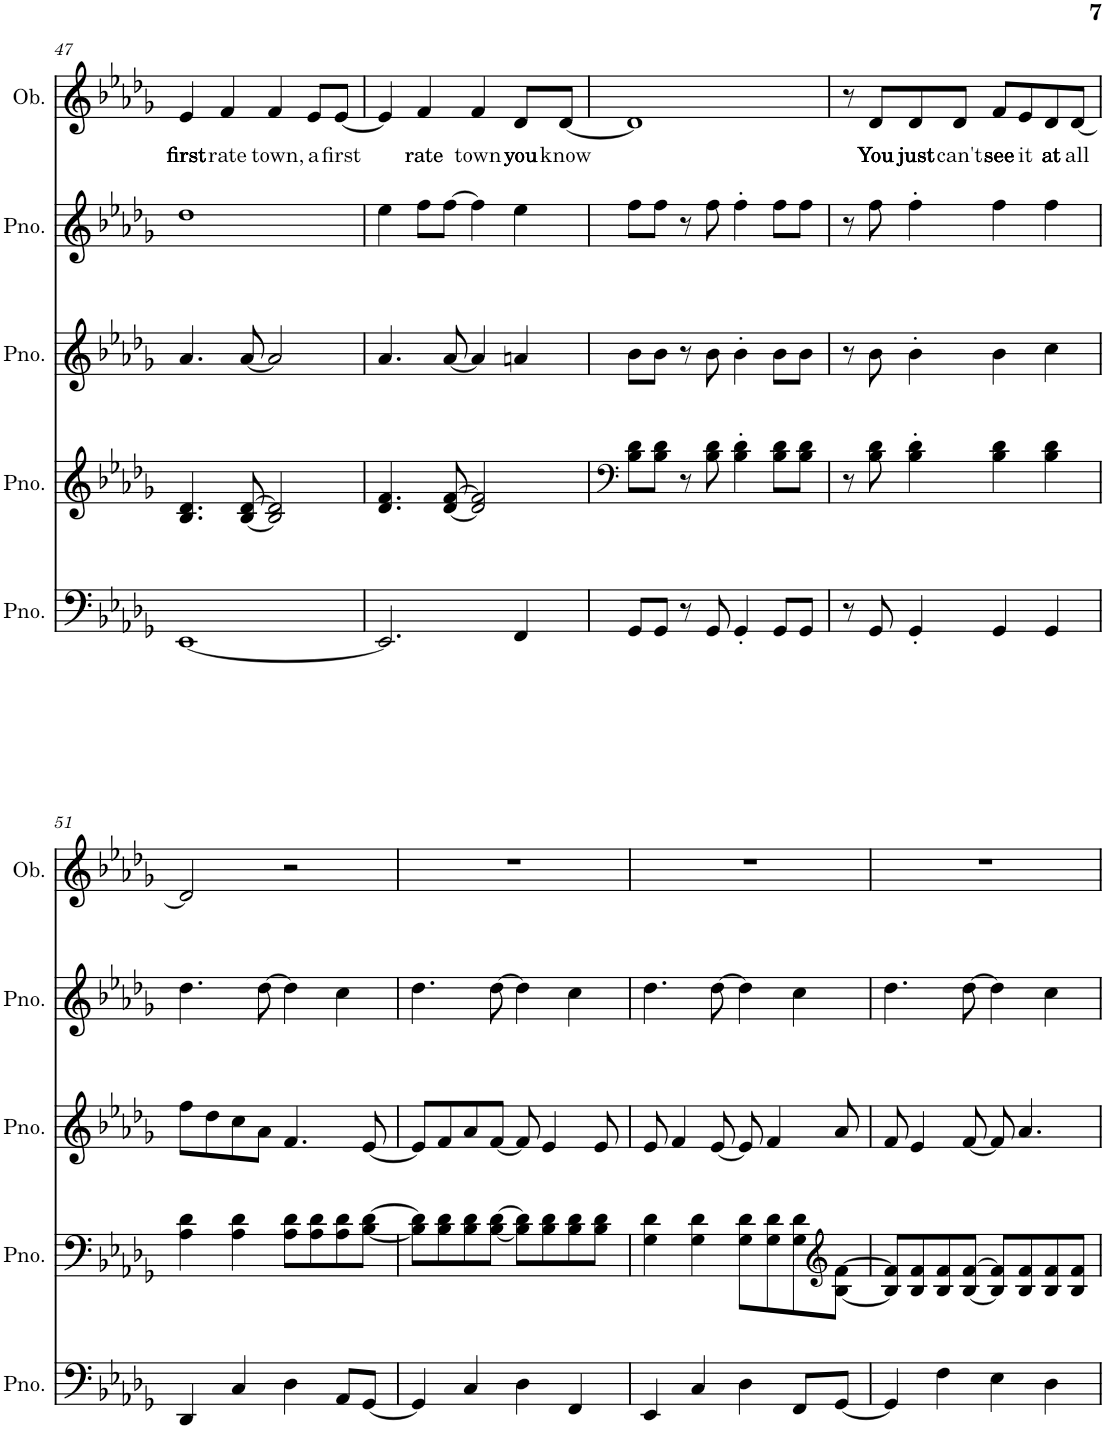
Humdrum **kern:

**kern	**kern	**kern	**kern	**kern	**text
*part5	*part4	*part3	*part2	*part1	*part1
*staff5	*staff4	*staff3	*staff2	*staff1	*staff1
*I"Piano, :bassNotes	*I"Piano, :tenorVoice	*I"Piano, :altoNotes	*I"Piano, :sopranoVoice	*I"Oboe, :soloVoice	*
*I'Pno.	*I'Pno.	*I'Pno.	*I'Pno.	*I'Ob.	*
!!LO:PB:g=z
*clefF4	*clefG2	*clefG2	*clefG2	*clefG2	*
*k[b-e-a-d-g-]	*k[b-e-a-d-g-]	*k[b-e-a-d-g-]	*k[b-e-a-d-g-]	*k[b-e-a-d-g-]	*
*M4/4	*M4/4	*M4/4	*M4/4	*M4/4	*
=47	=47	=47	=47	=47	=47
!	!	!	!	!	!LO:LY:b
[1EE-	4.B-/ 4.d-/	4.a-/	1dd-	4e-/	first
!	!	!	!	!	!LO:LY:b
.	.	.	.	4f/	rate
.	[8B-/ [8d-/	[8a-/	.	.	.
!	!	!	!	!	!LO:LY:b
.	2B-/] 2d-/]	2a-/]	.	4f/	town,
!	!	!	!	!	!LO:LY:b
.	.	.	.	8e-/L	a
!	!	!	!	!	!LO:LY:b
.	.	.	.	[8e-/J	first
=48	=48	=48	=48	=48	=48
2.EE-/]	4.d-/ 4.f/	4.a-/	4ee-\	4e-/]	.
!	!	!	!	!	!LO:LY:b
.	.	.	8ff\L	4f/	rate
.	[8d-/ [8f/	[8a-/	[8ff\J	.	.
!	!	!	!	!	!LO:LY:b
.	2d-/] 2f/]	4a-/]	4ff\]	4f/	town
!	!	!	!	!	!LO:LY:b
4FF/	.	4an/	4ee-\	8d-/L	you
!	!	!	!	!	!LO:LY:b
.	.	.	.	[8d-/J	know
=49	=49	=49	=49	=49	=49
*	*clefF4	*	*	*	*
8GG-/L	8B-\ 8d-\L	8b-\L	8ff\L	1d-]	.
8GG-/J	8B-\ 8d-\J	8b-\J	8ff\J	.	.
8r	8r	8r	8r	.	.
8GG-/	8B-\ 8d-\	8b-\	8ff\	.	.
4GG-'/	4B-\' 4d-\'	4b-'\	4ff'\	.	.
8GG-/L	8B-\ 8d-\L	8b-\L	8ff\L	.	.
8GG-/J	8B-\ 8d-\J	8b-\J	8ff\J	.	.
=50	=50	=50	=50	=50	=50
8r	8r	8r	8r	8r	.
!	!	!	!	!	!LO:LY:b
8GG-/	8B-\ 8d-\	8b-\	8ff\	8d-/L	You
!	!	!	!	!	!LO:LY:b
4GG-'/	4B-\' 4d-\'	4b-'\	4ff'\	8d-/	just
!	!	!	!	!	!LO:LY:b
.	.	.	.	8d-/J	can't
!	!	!	!	!	!LO:LY:b
4GG-/	4B-\ 4d-\	4b-\	4ff\	8f/L	see
!	!	!	!	!	!LO:LY:b
.	.	.	.	8e-/	it
!	!	!	!	!	!LO:LY:b
4GG-/	4B-\ 4d-\	4cc\	4ff\	8d-/	at
!	!	!	!	!	!LO:LY:b
.	.	.	.	[8d-/J	all
!!LO:LB:g=z
=51	=51	=51	=51	=51	=51
4DD-/	4A-\ 4d-\	8ff\L	4.dd-\	2d-/]	.
.	.	8dd-\	.	.	.
4C/	4A-\ 4d-\	8cc\	.	.	.
.	.	8a-\J	[8dd-\	.	.
4D-\	8A-\ 8d-\L	4.f/	4dd-\]	2r	.
.	8A-\ 8d-\	.	.	.	.
8AA-/L	8A-\ 8d-\	.	4cc\	.	.
[8GG-/J	[8B-\ [8d-\J	[8e-/	.	.	.
=52	=52	=52	=52	=52	=52
4GG-/]	8B-\] 8d-\]L	8e-/L]	4.dd-\	1r	.
.	8B-\ 8d-\	8f/	.	.	.
4C/	8B-\ 8d-\	8a-/	.	.	.
.	[8B-\ [8d-\J	[8f/J	[8dd-\	.	.
4D-\	8B-\] 8d-\]L	8f/]	4dd-\]	.	.
.	8B-\ 8d-\	4e-/	.	.	.
4FF/	8B-\ 8d-\	.	4cc\	.	.
.	8B-\ 8d-\J	8e-/	.	.	.
=53	=53	=53	=53	=53	=53
4EE-/	4G-\ 4d-\	8e-/	4.dd-\	1r	.
.	.	4f/	.	.	.
4C/	4G-\ 4d-\	.	.	.	.
.	.	[8e-/	[8dd-\	.	.
4D-\	8G-\ 8d-\L	8e-/]	4dd-\]	.	.
.	8G-\ 8d-\	4f/	.	.	.
8FF/L	8G-\ 8d-\	.	4cc\	.	.
*	*clefG2	*	*	*	*
[8GG-/J	[8B-\ [8f\J	8a-/	.	.	.
=54	=54	=54	=54	=54	=54
4GG-/]	8B-/] 8f/]L	8f/	4.dd-\	1r	.
.	8B-/ 8f/	4e-/	.	.	.
4F\	8B-/ 8f/	.	.	.	.
.	[8B-/ [8f/J	[8f/	[8dd-\	.	.
4E-\	8B-/] 8f/]L	8f/]	4dd-\]	.	.
.	8B-/ 8f/	4.a-/	.	.	.
4D-\	8B-/ 8f/	.	4cc\	.	.
.	8B-/ 8f/J	.	.	.	.
=	=	=	=	=	=
*-	*-	*-	*-	*-	*-
